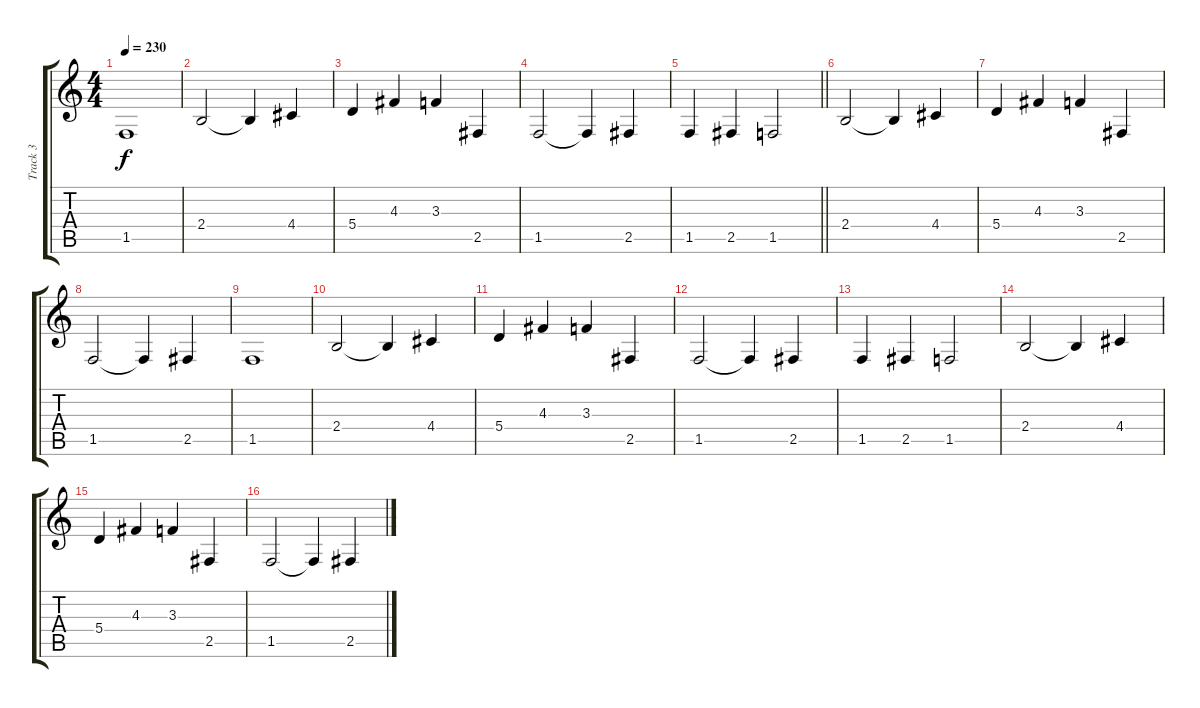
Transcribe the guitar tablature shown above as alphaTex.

\track ("Track 3" "Track 3") {instrument distortionguitar}
\staff {score tabs}
\tuning (B3 Gb3 D3 A2 E2 B1) {hide}
\ts (4 4)
\tempo 230
\clef g2
\ks c
1.5.1{dy f} |
2.4.2 2.4{t}.4 4.4.4 |
5.4.4 4.3.4 3.3.4 2.5.4 |
1.5.2 1.5{t}.4 2.5.4 |
\barLineRight lightlight
1.5.4 2.5.4 1.5.2 |
2.4.2 2.4{t}.4 4.4.4 |
5.4.4 4.3.4 3.3.4 2.5.4 |
1.5.2 1.5{t}.4 2.5.4 |
1.5.1 |
2.4.2 2.4{t}.4 4.4.4 |
5.4.4 4.3.4 3.3.4 2.5.4 |
1.5.2 1.5{t}.4 2.5.4 |
1.5.4 2.5.4 1.5.2 |
2.4.2 2.4{t}.4 4.4.4 |
5.4.4 4.3.4 3.3.4 2.5.4 |
1.5.2 1.5{t}.4 2.5.4
